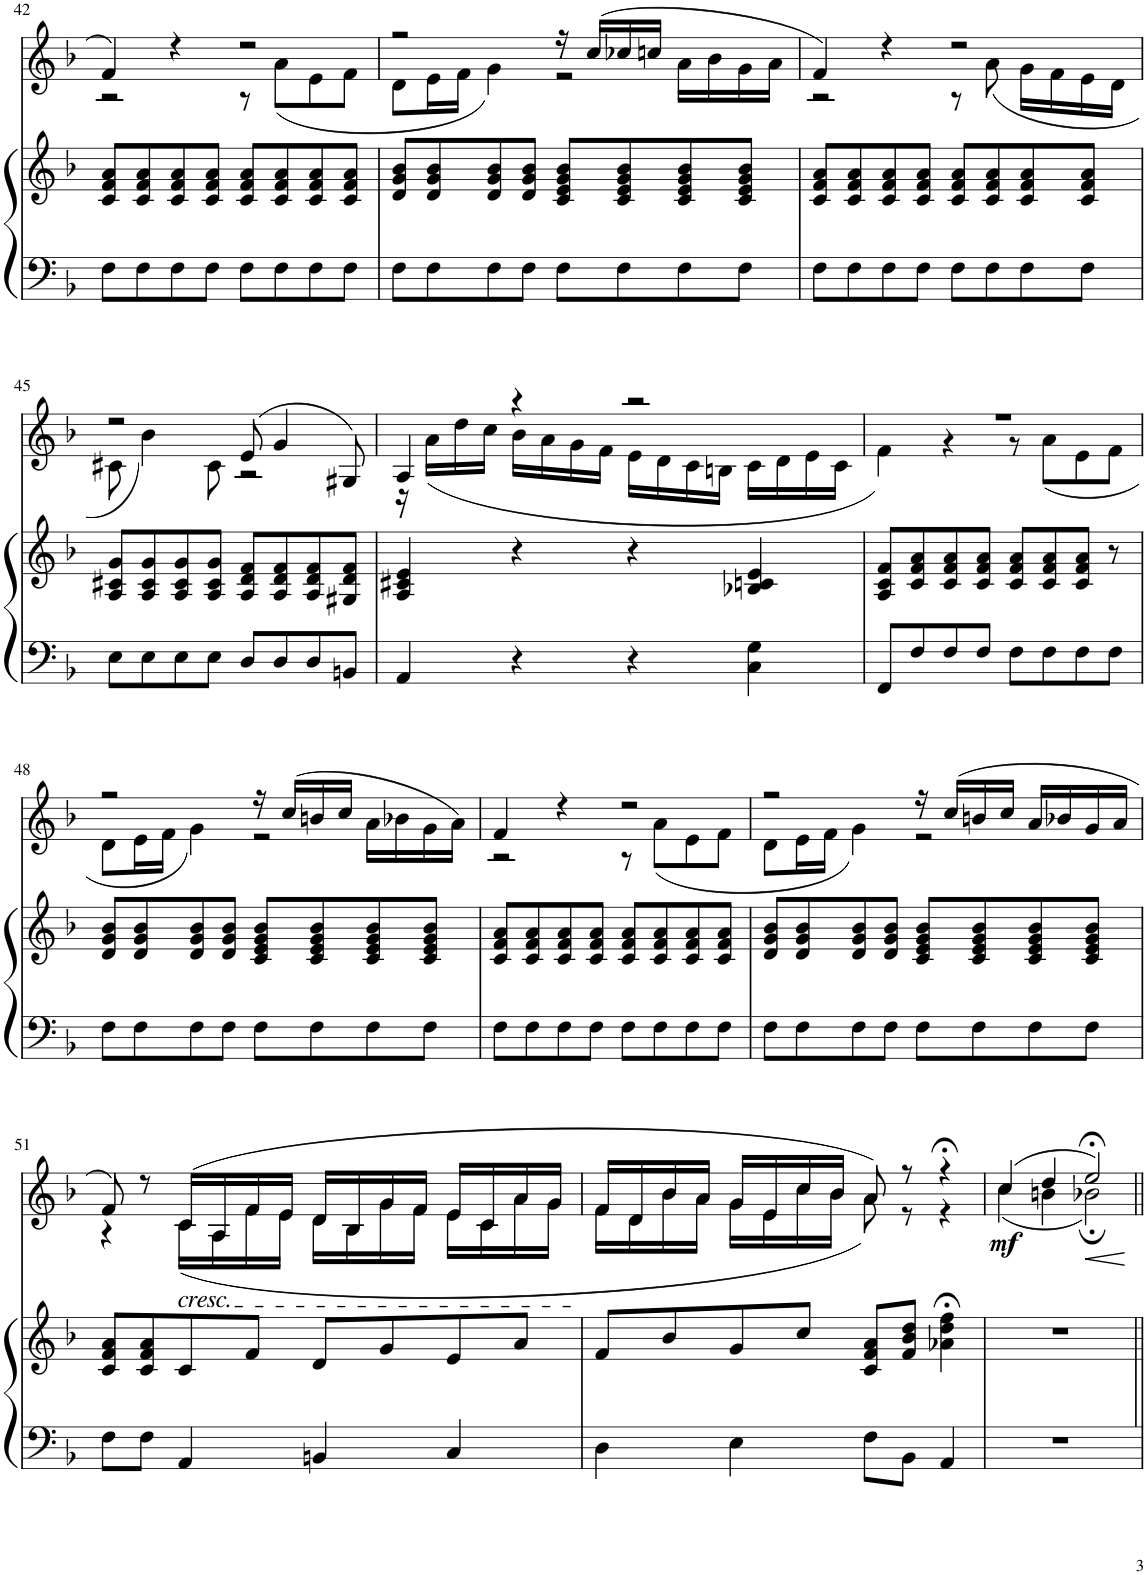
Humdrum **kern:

**kern	**kern	**kern	**dynam
*part2	*part2	*part1	*part1
*staff3	*staff2	*staff1	*staff1
*I"Piano	*	*I"Melodica	*
!!LO:PB:g=z
*clefF4	*clefG2	*clefG2	*
*k[b-]	*k[b-]	*k[b-]	*
*M4/4	*M4/4	*M4/4	*
=42	=42	=42	=42
*	*	*^	*
8F\L	8c/ 8f/ 8a/L	4f/	2r	.
8F\	8c/ 8f/ 8a/	.	.	.
8F\	8c/ 8f/ 8a/	4r	.	.
8F\J	8c/ 8f/ 8a/J	.	.	.
8F\L	8c/ 8f/ 8a/L	2r	8r	.
8F\	8c/ 8f/ 8a/	.	(8a\L	.
8F\	8c/ 8f/ 8a/	.	8e\	.
8F\J	8c/ 8f/ 8a/J	.	8f\J	.
=43	=43	=43	=43	=43
8F\L	8d/ 8g/ 8b-/L	2r	8d\L	.
8F\	8d/ 8g/ 8b-/	.	16e\L	.
.	.	.	16f\JJ	.
8F\	8d/ 8g/ 8b-/	.	4g\)	.
8F\J	8d/ 8g/ 8b-/J	.	.	.
8F\L	8c/ 8e/ 8g/ 8b-/L	16r	2r	.
.	.	(16cc/LL	.	.
8F\	8c/ 8e/ 8g/ 8b-/	16cc-X/	.	.
.	.	16ccn/JJ	.	.
8F\	8c/ 8e/ 8g/ 8b-/	16a\LL	.	.
.	.	16b-\	.	.
8F\J	8c/ 8e/ 8g/ 8b-/J	16g\	.	.
.	.	16a\JJ	.	.
=44	=44	=44	=44	=44
8F\L	8c/ 8f/ 8a/L	4f/)	2r	.
8F\	8c/ 8f/ 8a/	.	.	.
8F\	8c/ 8f/ 8a/	4r	.	.
8F\J	8c/ 8f/ 8a/J	.	.	.
8F\L	8c/ 8f/ 8a/L	2r	8r	.
8F\	8c/ 8f/ 8a/	.	(8a\	.
8F\	8c/ 8f/ 8a/	.	16g\LL	.
.	.	.	16f\	.
8F\J	8c/ 8f/ 8a/J	.	16e\	.
.	.	.	16d\JJ	.
!!LO:LB:g=z	!!
=45	=45	=45	=45	=45
8E\L	8A/ 8c#X/ 8g/L	2r	8c#X\	.
8E\	8A/ 8c#/ 8g/	.	4b-\)	.
8E\	8A/ 8c#/ 8g/	.	.	.
8E\J	8A/ 8c#/ 8g/J	.	8c#\	.
8D/L	8A/ 8d/ 8f/L	(8e/	2r	.
8D/	8A/ 8d/ 8f/	4g/	.	.
8D/	8A/ 8d/ 8f/	.	.	.
8BBn/J	8G#X/ 8d/ 8f/J	8G#X/)	.	.
=46	=46	=46	=46	=46
4AA/	4A/ 4c#X/ 4e/	4A/	16r	.
.	.	.	(16a\LL	.
.	.	.	16dd\	.
.	.	.	16cc\JJ	.
4r	4r	4r	16b-\LL	.
.	.	.	16a\	.
.	.	.	16g\	.
.	.	.	16f\JJ	.
4r	4r	2r	16e\LL	.
.	.	.	16d\	.
.	.	.	16c\	.
.	.	.	16Bn\JJ	.
4C\ 4G\	4B-X/ 4cn/ 4e/	.	16c\LL	.
.	.	.	16d\	.
.	.	.	16e\	.
.	.	.	16c\JJ	.
=47	=47	=47	=47	=47
8FF/L	8A/ 8c/ 8f/L	1r	4f\)	.
8F/	8c/ 8f/ 8a/	.	.	.
8F/	8c/ 8f/ 8a/	.	4r	.
8F/J	8c/ 8f/ 8a/J	.	.	.
8F\L	8c/ 8f/ 8a/L	.	8r	.
8F\	8c/ 8f/ 8a/	.	(8a\L	.
8F\	8c/ 8f/ 8a/J	.	8e\	.
8F\J	8r	.	8f\J	.
!!LO:LB:g=z	!!
=48	=48	=48	=48	=48
8F\L	8d/ 8g/ 8b-/L	2r	8d\L	.
8F\	8d/ 8g/ 8b-/	.	16e\L	.
.	.	.	16f\JJ	.
8F\	8d/ 8g/ 8b-/	.	4g\)	.
8F\J	8d/ 8g/ 8b-/J	.	.	.
8F\L	8c/ 8e/ 8g/ 8b-/L	16r	2r	.
.	.	(16cc/LL	.	.
8F\	8c/ 8e/ 8g/ 8b-/	16bn/	.	.
.	.	16cc/JJ	.	.
8F\	8c/ 8e/ 8g/ 8b-/	16a\LL	.	.
.	.	16b-X\	.	.
8F\J	8c/ 8e/ 8g/ 8b-/J	16g\	.	.
.	.	16a\JJ)	.	.
=49	=49	=49	=49	=49
8F\L	8c/ 8f/ 8a/L	4f/	2r	.
8F\	8c/ 8f/ 8a/	.	.	.
8F\	8c/ 8f/ 8a/	4r	.	.
8F\J	8c/ 8f/ 8a/J	.	.	.
8F\L	8c/ 8f/ 8a/L	2r	8r	.
8F\	8c/ 8f/ 8a/	.	(8a\L	.
8F\	8c/ 8f/ 8a/	.	8e\	.
8F\J	8c/ 8f/ 8a/J	.	8f\J	.
=50	=50	=50	=50	=50
8F\L	8d/ 8g/ 8b-/L	2r	8d\L	.
8F\	8d/ 8g/ 8b-/	.	16e\L	.
.	.	.	16f\JJ	.
8F\	8d/ 8g/ 8b-/	.	4g\)	.
8F\J	8d/ 8g/ 8b-/J	.	.	.
8F\L	8c/ 8e/ 8g/ 8b-/L	16r	2r	.
.	.	(16cc/LL	.	.
8F\	8c/ 8e/ 8g/ 8b-/	16bn/	.	.
.	.	16cc/JJ	.	.
8F\	8c/ 8e/ 8g/ 8b-/	16a/LL	.	.
.	.	16b-X/	.	.
8F\J	8c/ 8e/ 8g/ 8b-/J	16g/	.	.
.	.	16a/JJ	.	.
!!LO:LB:g=z	!!
=51	=51	=51	=51	=51
8F\L	8c/ 8f/ 8a/L	8f/)	4r	.
8F\J	8c/ 8f/ 8a/	8r	.	.
!	!	!LO:TX:b:i:t=cresc.	!	!
4AA/	8c/	(16c/LL	(16c\LL	.
.	.	16A/	16A\	.
.	8f/J	16f/	16f\	.
.	.	16e/JJ	16e\JJ	.
4BBn/	8d/L	16d/LL	16d\LL	.
.	.	16B-/	16B-\	.
.	8g/	16g/	16g\	.
.	.	16f/JJ	16f\JJ	.
4C/	8e/	16e/LL	16e\LL	.
.	.	16c/	16c\	.
.	8a/J	16a/	16a\	.
.	.	16g/JJ	16g\JJ	.
=52	=52	=52	=52	=52
4D\	8f/L	16f/LL	16f\LL	.
.	.	16d/	16d\	.
.	8b-/	16b-/	16b-\	.
.	.	16a/JJ	16a\JJ	.
4E\	8g/	16g/LL	16g\LL	.
.	.	16e/	16e\	.
.	8cc/J	16cc/	16cc\	.
.	.	16b-/JJ	16b-\JJ	.
8F\L	8c/ 8f/ 8a/L	8a/)	8a\)	.
8BB-\J	8f/ 8b-/ 8dd/J	8r	8r	.
4AA/	4a-X\;< 4dd\;< 4ff\;<	4r;<	4r	.
=53	=53	=53	=53	=53
!	!	!	!	!LO:DY:b
1r	1r	(4cc/	(4cc\	mf
.	.	4dd/	4bn\	.
.	.	2ee;</)	2b-X;\)	.
*	*	*v	*v	*
=||	=||	=||	=||
*-	*-	*-	*-
